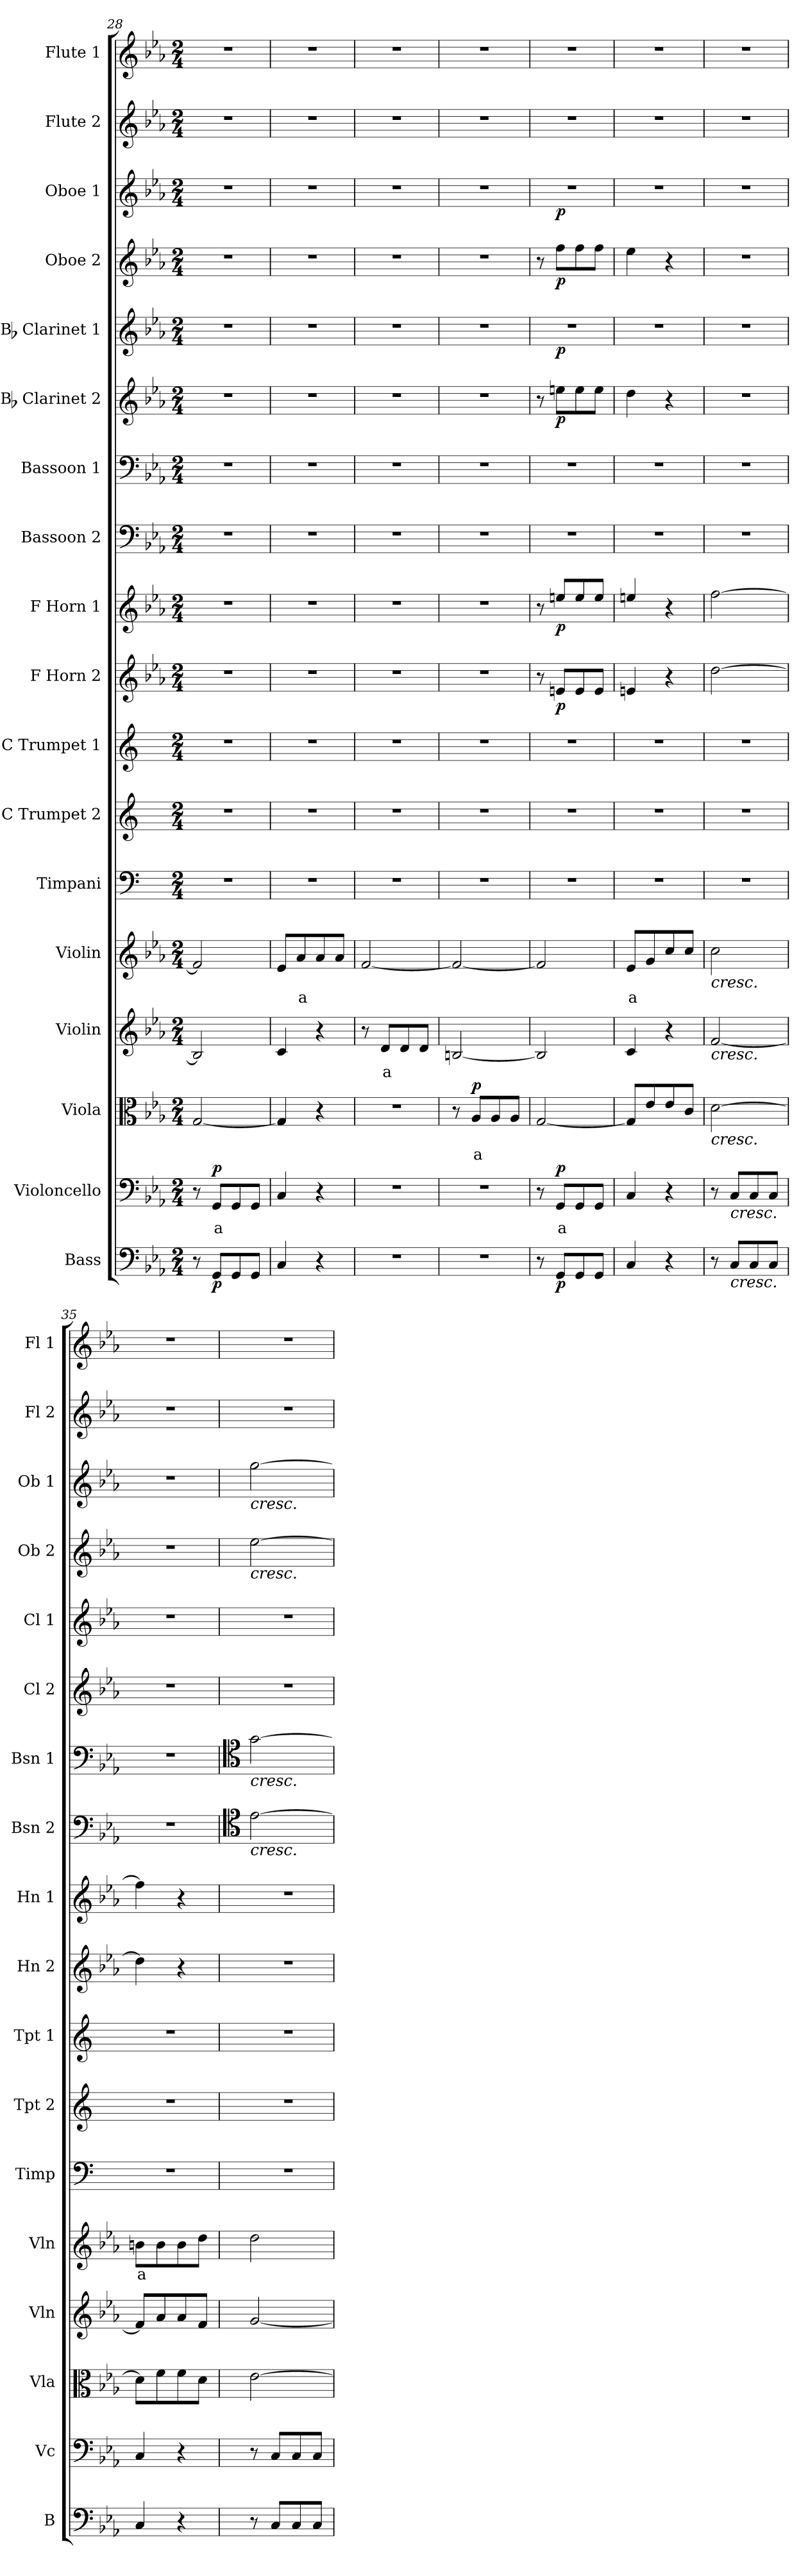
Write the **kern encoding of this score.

**kern	**dynam	**kern	**text	**dynam	**kern	**text	**dynam	**kern	**text	**kern	**text	**kern	**kern	**kern	**kern	**dynam	**kern	**dynam	**kern	**kern	**kern	**dynam	**kern	**dynam	**kern	**dynam	**kern	**dynam	**kern	**kern
*part18	*part18	*part17	*part17	*part17	*part16	*part16	*part16	*part15	*part15	*part14	*part14	*part13	*part12	*part11	*part10	*part10	*part9	*part9	*part8	*part7	*part6	*part6	*part5	*part5	*part4	*part4	*part3	*part3	*part2	*part1
*staff18	*staff18	*staff17	*staff17	*staff17	*staff16	*staff16	*staff16	*staff15	*staff15	*staff14	*staff14	*staff13	*staff12	*staff11	*staff10	*staff10	*staff9	*staff9	*staff8	*staff7	*staff6	*staff6	*staff5	*staff5	*staff4	*staff4	*staff3	*staff3	*staff2	*staff1
*I"Bass	*	*I"Violoncello	*	*	*I"Viola	*	*	*I"Violin	*	*I"Violin	*	*I"Timpani	*I"C Trumpet 2	*I"C Trumpet 1	*I"F Horn 2	*	*I"F Horn 1	*	*I"Bassoon 2	*I"Bassoon 1	*I"Bb Clarinet 2	*	*I"Bb Clarinet 1	*	*I"Oboe 2	*	*I"Oboe 1	*	*I"Flute 2	*I"Flute 1
*I'B	*	*I'Vc	*	*	*I'Vla	*	*	*I'Vln	*	*I'Vln	*	*I'Timp	*I'Tpt 2	*I'Tpt 1	*I'Hn 2	*	*I'Hn 1	*	*I'Bsn 2	*I'Bsn 1	*I'Cl 2	*	*I'Cl 1	*	*I'Ob 2	*	*I'Ob 1	*	*I'Fl 2	*I'Fl 1
*clefF4	*	*clefF4	*	*	*clefC3	*	*	*clefG2	*	*clefG2	*	*clefF4	*clefG2	*clefG2	*clefG2	*	*clefG2	*	*clefF4	*clefF4	*clefG2	*	*clefG2	*	*clefG2	*	*clefG2	*	*clefG2	*clefG2
*ITrd7c12	*	*	*	*	*	*	*	*	*	*	*	*	*	*	*ITrd4c7	*	*ITrd4c7	*	*	*	*ITrd1c2	*	*ITrd1c2	*	*	*	*	*	*	*
*k[b-e-a-]	*	*k[b-e-a-]	*	*	*k[b-e-a-]	*	*	*k[b-e-a-]	*	*k[b-e-a-]	*	*k[]	*k[]	*k[]	*k[b-e-a-d-]	*	*k[b-e-a-d-]	*	*k[b-e-a-]	*k[b-e-a-]	*k[b-e-a-d-g-]	*	*k[b-e-a-d-g-]	*	*k[b-e-a-]	*	*k[b-e-a-]	*	*k[b-e-a-]	*k[b-e-a-]
*M2/4	*	*M2/4	*	*	*M2/4	*	*	*M2/4	*	*M2/4	*	*M2/4	*M2/4	*M2/4	*M2/4	*	*M2/4	*	*M2/4	*M2/4	*M2/4	*	*M2/4	*	*M2/4	*	*M2/4	*	*M2/4	*M2/4
=28	=28	=28	=28	=28	=28	=28	=28	=28	=28	=28	=28	=28	=28	=28	=28	=28	=28	=28	=28	=28	=28	=28	=28	=28	=28	=28	=28	=28	=28	=28
8r	.	8r	.	.	[2G	.	.	2B]	.	2f]	.	2r	2r	2r	2r	.	2r	.	2r	2r	2r	.	2r	.	2r	.	2r	.	2r	2r
!	!LO:DY:b	!	!LO:LY:b	!LO:DY:b	!	!	!	!	!	!	!	!	!	!	!	!	!	!	!	!	!	!	!	!	!	!	!	!	!	!
8GGGL	p	8GGL	a	p	.	.	.	.	.	.	.	.	.	.	.	.	.	.	.	.	.	.	.	.	.	.	.	.	.	.
8GGG	.	8GG	.	.	.	.	.	.	.	.	.	.	.	.	.	.	.	.	.	.	.	.	.	.	.	.	.	.	.	.
8GGGJ	.	8GGJ	.	.	.	.	.	.	.	.	.	.	.	.	.	.	.	.	.	.	.	.	.	.	.	.	.	.	.	.
=29	=29	=29	=29	=29	=29	=29	=29	=29	=29	=29	=29	=29	=29	=29	=29	=29	=29	=29	=29	=29	=29	=29	=29	=29	=29	=29	=29	=29	=29	=29
4CC	.	4C	.	.	4G]	.	.	4c	.	8e-L	.	2r	2r	2r	2r	.	2r	.	2r	2r	2r	.	2r	.	2r	.	2r	.	2r	2r
!	!	!	!	!	!	!	!	!	!	!	!LO:LY:b	!	!	!	!	!	!	!	!	!	!	!	!	!	!	!	!	!	!	!
.	.	.	.	.	.	.	.	.	.	8a-	a	.	.	.	.	.	.	.	.	.	.	.	.	.	.	.	.	.	.	.
4r	.	4r	.	.	4r	.	.	4r	.	8a-	.	.	.	.	.	.	.	.	.	.	.	.	.	.	.	.	.	.	.	.
.	.	.	.	.	.	.	.	.	.	8a-J	.	.	.	.	.	.	.	.	.	.	.	.	.	.	.	.	.	.	.	.
=30	=30	=30	=30	=30	=30	=30	=30	=30	=30	=30	=30	=30	=30	=30	=30	=30	=30	=30	=30	=30	=30	=30	=30	=30	=30	=30	=30	=30	=30	=30
2r	.	2r	.	.	2r	.	.	8r	.	[2f	.	2r	2r	2r	2r	.	2r	.	2r	2r	2r	.	2r	.	2r	.	2r	.	2r	2r
!	!	!	!	!	!	!	!	!	!LO:LY:b	!	!	!	!	!	!	!	!	!	!	!	!	!	!	!	!	!	!	!	!	!
.	.	.	.	.	.	.	.	8dL	a	.	.	.	.	.	.	.	.	.	.	.	.	.	.	.	.	.	.	.	.	.
.	.	.	.	.	.	.	.	8d	.	.	.	.	.	.	.	.	.	.	.	.	.	.	.	.	.	.	.	.	.	.
.	.	.	.	.	.	.	.	8dJ	.	.	.	.	.	.	.	.	.	.	.	.	.	.	.	.	.	.	.	.	.	.
=31	=31	=31	=31	=31	=31	=31	=31	=31	=31	=31	=31	=31	=31	=31	=31	=31	=31	=31	=31	=31	=31	=31	=31	=31	=31	=31	=31	=31	=31	=31
2r	.	2r	.	.	8r	.	.	[2Bn	.	2f_	.	2r	2r	2r	2r	.	2r	.	2r	2r	2r	.	2r	.	2r	.	2r	.	2r	2r
!	!	!	!	!	!	!LO:LY:b	!LO:DY:b	!	!	!	!	!	!	!	!	!	!	!	!	!	!	!	!	!	!	!	!	!	!	!
.	.	.	.	.	8A-L	a	p	.	.	.	.	.	.	.	.	.	.	.	.	.	.	.	.	.	.	.	.	.	.	.
.	.	.	.	.	8A-	.	.	.	.	.	.	.	.	.	.	.	.	.	.	.	.	.	.	.	.	.	.	.	.	.
.	.	.	.	.	8A-J	.	.	.	.	.	.	.	.	.	.	.	.	.	.	.	.	.	.	.	.	.	.	.	.	.
=32	=32	=32	=32	=32	=32	=32	=32	=32	=32	=32	=32	=32	=32	=32	=32	=32	=32	=32	=32	=32	=32	=32	=32	=32	=32	=32	=32	=32	=32	=32
*	*	*	*	*	*	*	*	*	*	*	*	*	*	*	*	*	*	*	*	*	*	*	*^	*	*	*	*^	*	*	*
8r	.	8r	.	.	[2G	.	.	2B]	.	2f]	.	2r	2r	2r	8r	.	8r	.	2r	2r	8r	.	2r	8ryy	.	8r	.	2r	8ryy	.	2r	2r
!	!LO:DY:b	!	!LO:LY:b	!LO:DY:b	!	!	!	!	!	!	!	!	!	!	!	!LO:DY:b	!	!LO:DY:b	!	!	!	!LO:DY:b	!	!	!LO:DY:b	!	!LO:DY:b	!	!	!LO:DY:b	!	!
8GGGL	p	8GGL	a	p	.	.	.	.	.	.	.	.	.	.	8An/L	p	8an/L	p	.	.	8ddnL	p	.	4.ryy	p	8ffL	p	.	4.ryy	p	.	.
8GGG	.	8GG	.	.	.	.	.	.	.	.	.	.	.	.	8A/	.	8a/	.	.	.	8dd	.	.	.	.	8ff	.	.	.	.	.	.
8GGGJ	.	8GGJ	.	.	.	.	.	.	.	.	.	.	.	.	8A/J	.	8a/J	.	.	.	8ddJ	.	.	.	.	8ffJ	.	.	.	.	.	.
*	*	*	*	*	*	*	*	*	*	*	*	*	*	*	*	*	*	*	*	*	*	*	*v	*v	*	*	*	*v	*v	*	*	*
=33	=33	=33	=33	=33	=33	=33	=33	=33	=33	=33	=33	=33	=33	=33	=33	=33	=33	=33	=33	=33	=33	=33	=33	=33	=33	=33	=33	=33	=33	=33
*	*	*	*	*	*	*	*	*	*	*	*	*	*	*	*	*	*	*	*	*	*	*	*^	*	*	*	*^	*	*	*
!	!	!	!	!	!	!	!	!	!	!	!LO:LY:b	!	!	!	!	!	!	!	!	!	!	!	!	!	!	!	!	!	!	!	!	!
*	*	*	*	*	*	*	*	*	*	*	*	*	*	*	*	*	*	*	*	*	*	*	*v	*v	*	*	*	*v	*v	*	*	*
4CC	.	4C	.	.	8GL]	.	.	4c	.	8e-L	a	2r	2r	2r	4An/	.	4an/	.	2r	2r	4cc	.	2r	.	4ee-	.	2r	.	2r	2r
.	.	.	.	.	8e-	.	.	.	.	8g	.	.	.	.	.	.	.	.	.	.	.	.	.	.	.	.	.	.	.	.
4r	.	4r	.	.	8e-	.	.	4r	.	8cc	.	.	.	.	4r	.	4r	.	.	.	4r	.	.	.	4r	.	.	.	.	.
.	.	.	.	.	8cJ	.	.	.	.	8ccJ	.	.	.	.	.	.	.	.	.	.	.	.	.	.	.	.	.	.	.	.
!!LO:PB:g=z
=34	=34	=34	=34	=34	=34	=34	=34	=34	=34	=34	=34	=34	=34	=34	=34	=34	=34	=34	=34	=34	=34	=34	=34	=34	=34	=34	=34	=34	=34	=34
!	!	!	!	!	!	!	!	!	!	!LO:TX:b:i:t=cresc.	!	!	!	!	!	!	!	!	!	!	!	!	!	!	!	!	!	!	!	!
!	!	!	!	!	!	!	!	!LO:TX:b:i:t=cresc.	!	!	!	!	!	!	!	!	!	!	!	!	!	!	!	!	!	!	!	!	!	!
!	!	!	!	!	!LO:TX:b:i:t=cresc.	!	!	!	!	!	!	!	!	!	!	!	!	!	!	!	!	!	!	!	!	!	!	!	!	!
8r	.	8r	.	.	[2d	.	.	[2f	.	2cc	.	2r	2r	2r	[2g\	.	[2b-\	.	2r	2r	2r	.	2r	.	2r	.	2r	.	2r	2r
!	!	!LO:TX:b:i:t=cresc.	!	!	!	!	!	!	!	!	!	!	!	!	!	!	!	!	!	!	!	!	!	!	!	!	!	!	!	!
!LO:TX:b:i:t=cresc.	!	!	!	!	!	!	!	!	!	!	!	!	!	!	!	!	!	!	!	!	!	!	!	!	!	!	!	!	!	!
8CCL	.	8CL	.	.	.	.	.	.	.	.	.	.	.	.	.	.	.	.	.	.	.	.	.	.	.	.	.	.	.	.
8CC	.	8C	.	.	.	.	.	.	.	.	.	.	.	.	.	.	.	.	.	.	.	.	.	.	.	.	.	.	.	.
8CCJ	.	8CJ	.	.	.	.	.	.	.	.	.	.	.	.	.	.	.	.	.	.	.	.	.	.	.	.	.	.	.	.
=35	=35	=35	=35	=35	=35	=35	=35	=35	=35	=35	=35	=35	=35	=35	=35	=35	=35	=35	=35	=35	=35	=35	=35	=35	=35	=35	=35	=35	=35	=35
!	!	!	!	!	!	!	!	!	!	!	!LO:LY:b	!	!	!	!	!	!	!	!	!	!	!	!	!	!	!	!	!	!	!
4CC	.	4C	.	.	8dL]	.	.	8fL]	.	8bnL	a	2r	2r	2r	4g\]	.	4b-\]	.	2r	2r	2r	.	2r	.	2r	.	2r	.	2r	2r
.	.	.	.	.	8f	.	.	8a-	.	8b	.	.	.	.	.	.	.	.	.	.	.	.	.	.	.	.	.	.	.	.
4r	.	4r	.	.	8f	.	.	8a-	.	8b	.	.	.	.	4r	.	4r	.	.	.	.	.	.	.	.	.	.	.	.	.
.	.	.	.	.	8dJ	.	.	8fJ	.	8ddJ	.	.	.	.	.	.	.	.	.	.	.	.	.	.	.	.	.	.	.	.
=36	=36	=36	=36	=36	=36	=36	=36	=36	=36	=36	=36	=36	=36	=36	=36	=36	=36	=36	=36	=36	=36	=36	=36	=36	=36	=36	=36	=36	=36	=36
*	*	*	*	*	*	*	*	*	*	*	*	*	*	*	*	*	*	*	*clefC4	*clefC4	*	*	*	*	*	*	*	*	*	*
!	!	!	!	!	!	!	!	!	!	!	!	!	!	!	!	!	!	!	!	!	!	!	!	!	!	!	!LO:TX:b:i:t=cresc.	!	!	!
!	!	!	!	!	!	!	!	!	!	!	!	!	!	!	!	!	!	!	!	!	!	!	!	!	!LO:TX:b:i:t=cresc.	!	!	!	!	!
!	!	!	!	!	!	!	!	!	!	!	!	!	!	!	!	!	!	!	!	!LO:TX:b:i:t=cresc.	!	!	!	!	!	!	!	!	!	!
!	!	!	!	!	!	!	!	!	!	!	!	!	!	!	!	!	!	!	!LO:TX:b:i:t=cresc.	!	!	!	!	!	!	!	!	!	!	!
8r	.	8r	.	.	[2e-	.	.	[2g	.	2dd	.	2r	2r	2r	2r	.	2r	.	[2e-\	[2g\	2r	.	2r	.	[2ee-\	.	[2gg\	.	2r	2r
8CCL	.	8CL	.	.	.	.	.	.	.	.	.	.	.	.	.	.	.	.	.	.	.	.	.	.	.	.	.	.	.	.
8CC	.	8C	.	.	.	.	.	.	.	.	.	.	.	.	.	.	.	.	.	.	.	.	.	.	.	.	.	.	.	.
8CCJ	.	8CJ	.	.	.	.	.	.	.	.	.	.	.	.	.	.	.	.	.	.	.	.	.	.	.	.	.	.	.	.
=	=	=	=	=	=	=	=	=	=	=	=	=	=	=	=	=	=	=	=	=	=	=	=	=	=	=	=	=	=	=
*-	*-	*-	*-	*-	*-	*-	*-	*-	*-	*-	*-	*-	*-	*-	*-	*-	*-	*-	*-	*-	*-	*-	*-	*-	*-	*-	*-	*-	*-	*-
